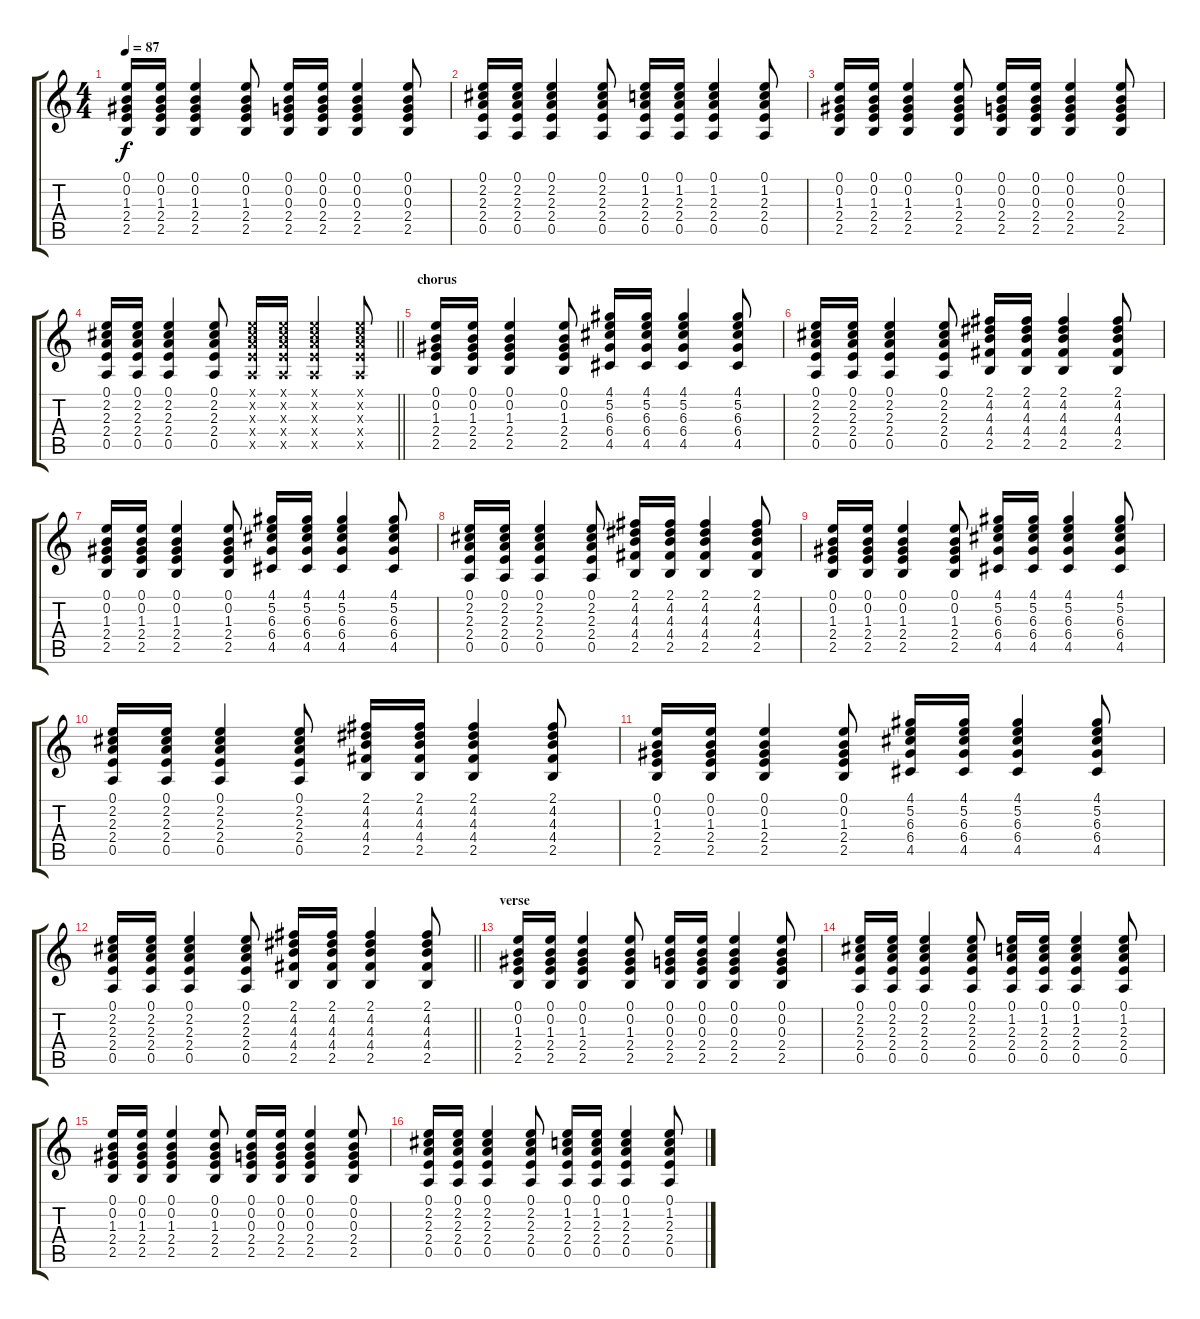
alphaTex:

\track "" {instrument overdrivenguitar}
\staff {score tabs}
\tuning (E4 B3 G3 D3 A2 E2) {hide}
\ts (4 4)
\tempo 87
\clef g2
\ks c
(0.1 0.2 1.3 2.4 2.5).16{dy f} (0.1 0.2 1.3 2.4 2.5).16 (0.1 0.2 1.3 2.4 2.5).4 (0.1 0.2 1.3 2.4 2.5).8 (0.1 0.2 0.3 2.4 2.5).16 (0.1 0.2 0.3 2.4 2.5).16 (0.1 0.2 0.3 2.4 2.5).4 (0.1 0.2 0.3 2.4 2.5).8 |
(0.1 2.2 2.3 2.4 0.5).16 (0.1 2.2 2.3 2.4 0.5).16 (0.1 2.2 2.3 2.4 0.5).4 (0.1 2.2 2.3 2.4 0.5).8 (0.1 1.2 2.3 2.4 0.5).16 (0.1 1.2 2.3 2.4 0.5).16 (0.1 1.2 2.3 2.4 0.5).4 (0.1 1.2 2.3 2.4 0.5).8 |
(0.1 0.2 1.3 2.4 2.5).16 (0.1 0.2 1.3 2.4 2.5).16 (0.1 0.2 1.3 2.4 2.5).4 (0.1 0.2 1.3 2.4 2.5).8 (0.1 0.2 0.3 2.4 2.5).16 (0.1 0.2 0.3 2.4 2.5).16 (0.1 0.2 0.3 2.4 2.5).4 (0.1 0.2 0.3 2.4 2.5).8 |
\barLineRight lightlight
(0.1 2.2 2.3 2.4 0.5).16 (0.1 2.2 2.3 2.4 0.5).16 (0.1 2.2 2.3 2.4 0.5).4 (0.1 2.2 2.3 2.4 0.5).8 (0.1{x} 2.2{x} 2.3{x} 2.4{x} 0.5{x}).16 (0.1{x} 2.2{x} 2.3{x} 2.4{x} 0.5{x}).16 (0.1{x} 2.2{x} 2.3{x} 2.4{x} 0.5{x}).4 (0.1{x} 2.2{x} 2.3{x} 2.4{x} 0.5{x}).8 |
\section ("" "chorus")
(0.1 0.2 1.3 2.4 2.5).16 (0.1 0.2 1.3 2.4 2.5).16 (0.1 0.2 1.3 2.4 2.5).4 (0.1 0.2 1.3 2.4 2.5).8 (4.1 5.2 6.3 6.4 4.5).16 (4.1 5.2 6.3 6.4 4.5).16 (4.1 5.2 6.3 6.4 4.5).4 (4.1 5.2 6.3 6.4 4.5).8 |
(0.1 2.2 2.3 2.4 0.5).16 (0.1 2.2 2.3 2.4 0.5).16 (0.1 2.2 2.3 2.4 0.5).4 (0.1 2.2 2.3 2.4 0.5).8 (2.1 4.2 4.3 4.4 2.5).16 (2.1 4.2 4.3 4.4 2.5).16 (2.1 4.2 4.3 4.4 2.5).4 (2.1 4.2 4.3 4.4 2.5).8 |
(0.1 0.2 1.3 2.4 2.5).16 (0.1 0.2 1.3 2.4 2.5).16 (0.1 0.2 1.3 2.4 2.5).4 (0.1 0.2 1.3 2.4 2.5).8 (4.1 5.2 6.3 6.4 4.5).16 (4.1 5.2 6.3 6.4 4.5).16 (4.1 5.2 6.3 6.4 4.5).4 (4.1 5.2 6.3 6.4 4.5).8 |
(0.1 2.2 2.3 2.4 0.5).16 (0.1 2.2 2.3 2.4 0.5).16 (0.1 2.2 2.3 2.4 0.5).4 (0.1 2.2 2.3 2.4 0.5).8 (2.1 4.2 4.3 4.4 2.5).16 (2.1 4.2 4.3 4.4 2.5).16 (2.1 4.2 4.3 4.4 2.5).4 (2.1 4.2 4.3 4.4 2.5).8 |
(0.1 0.2 1.3 2.4 2.5).16 (0.1 0.2 1.3 2.4 2.5).16 (0.1 0.2 1.3 2.4 2.5).4 (0.1 0.2 1.3 2.4 2.5).8 (4.1 5.2 6.3 6.4 4.5).16 (4.1 5.2 6.3 6.4 4.5).16 (4.1 5.2 6.3 6.4 4.5).4 (4.1 5.2 6.3 6.4 4.5).8 |
(0.1 2.2 2.3 2.4 0.5).16 (0.1 2.2 2.3 2.4 0.5).16 (0.1 2.2 2.3 2.4 0.5).4 (0.1 2.2 2.3 2.4 0.5).8 (2.1 4.2 4.3 4.4 2.5).16 (2.1 4.2 4.3 4.4 2.5).16 (2.1 4.2 4.3 4.4 2.5).4 (2.1 4.2 4.3 4.4 2.5).8 |
(0.1 0.2 1.3 2.4 2.5).16 (0.1 0.2 1.3 2.4 2.5).16 (0.1 0.2 1.3 2.4 2.5).4 (0.1 0.2 1.3 2.4 2.5).8 (4.1 5.2 6.3 6.4 4.5).16 (4.1 5.2 6.3 6.4 4.5).16 (4.1 5.2 6.3 6.4 4.5).4 (4.1 5.2 6.3 6.4 4.5).8 |
\barLineRight lightlight
(0.1 2.2 2.3 2.4 0.5).16 (0.1 2.2 2.3 2.4 0.5).16 (0.1 2.2 2.3 2.4 0.5).4 (0.1 2.2 2.3 2.4 0.5).8 (2.1 4.2 4.3 4.4 2.5).16 (2.1 4.2 4.3 4.4 2.5).16 (2.1 4.2 4.3 4.4 2.5).4 (2.1 4.2 4.3 4.4 2.5).8 |
\section ("" "verse")
(0.1 0.2 1.3 2.4 2.5).16 (0.1 0.2 1.3 2.4 2.5).16 (0.1 0.2 1.3 2.4 2.5).4 (0.1 0.2 1.3 2.4 2.5).8 (0.1 0.2 0.3 2.4 2.5).16 (0.1 0.2 0.3 2.4 2.5).16 (0.1 0.2 0.3 2.4 2.5).4 (0.1 0.2 0.3 2.4 2.5).8 |
(0.1 2.2 2.3 2.4 0.5).16 (0.1 2.2 2.3 2.4 0.5).16 (0.1 2.2 2.3 2.4 0.5).4 (0.1 2.2 2.3 2.4 0.5).8 (0.1 1.2 2.3 2.4 0.5).16 (0.1 1.2 2.3 2.4 0.5).16 (0.1 1.2 2.3 2.4 0.5).4 (0.1 1.2 2.3 2.4 0.5).8 |
(0.1 0.2 1.3 2.4 2.5).16 (0.1 0.2 1.3 2.4 2.5).16 (0.1 0.2 1.3 2.4 2.5).4 (0.1 0.2 1.3 2.4 2.5).8 (0.1 0.2 0.3 2.4 2.5).16 (0.1 0.2 0.3 2.4 2.5).16 (0.1 0.2 0.3 2.4 2.5).4 (0.1 0.2 0.3 2.4 2.5).8 |
(0.1 2.2 2.3 2.4 0.5).16 (0.1 2.2 2.3 2.4 0.5).16 (0.1 2.2 2.3 2.4 0.5).4 (0.1 2.2 2.3 2.4 0.5).8 (0.1 1.2 2.3 2.4 0.5).16 (0.1 1.2 2.3 2.4 0.5).16 (0.1 1.2 2.3 2.4 0.5).4 (0.1 1.2 2.3 2.4 0.5).8
